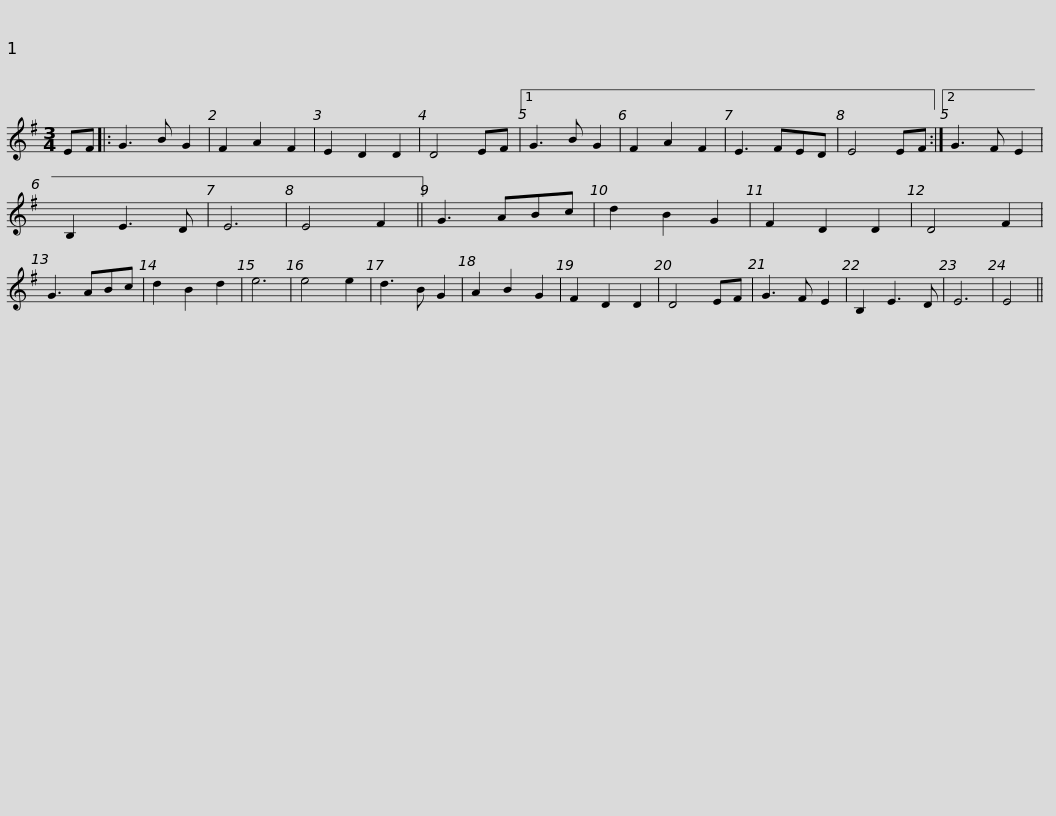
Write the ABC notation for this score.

X:1
L:1/8
M:3/4
I:linebreak $
K:Emin
V:1 treble
V:1
 EF |: G3 B G2 | F2 A2 F2 | E2 D2 D2 | D4 EF |1 %5
 G3 B G2 | F2 A2 F2 | E3 FED | E4 EF :|2 G3 F E2 | %10
 B,2 E3 D | E6 |$ E4 F2 || G3 ABc | d2 B2 G2 | %15
 F2 D2 D2 | D4 F2 | G3 ABc | d2 B2 d2 | e6 | %20
 e4 e2 | d3 B G2 | A2 B2 G2 | F2 D2 D2 | D4 EF |$ %25
 G3 F E2 | B,2 E3 D | E6 | E4 || %29
